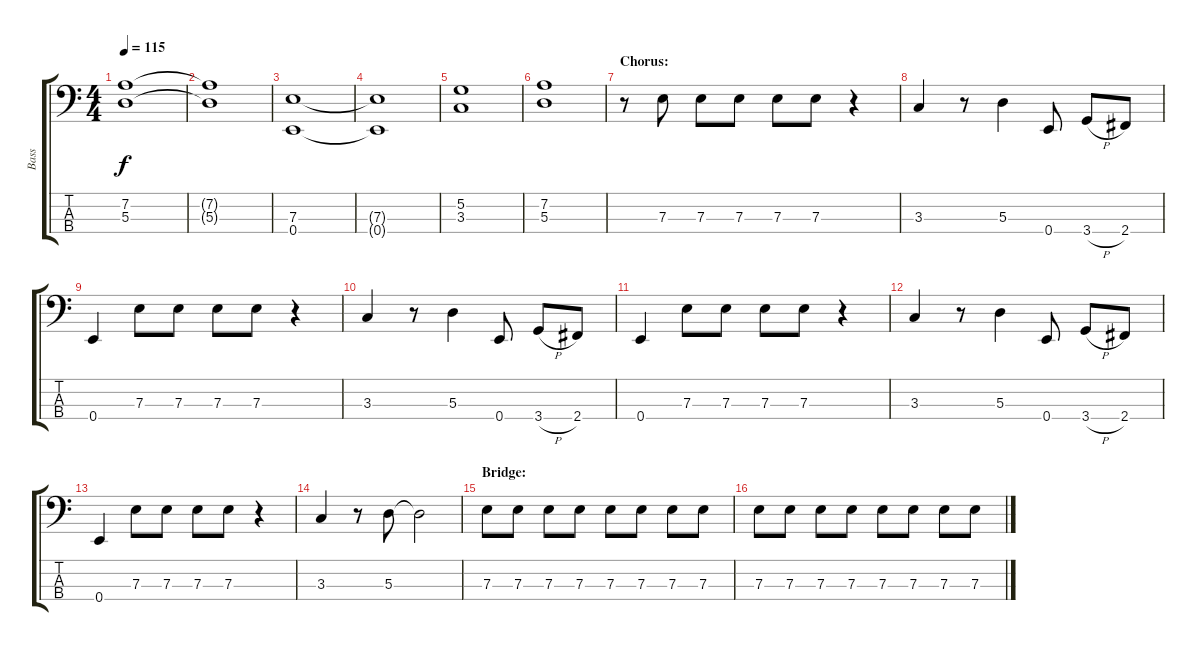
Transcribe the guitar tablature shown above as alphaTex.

\track ("Bass" "Bass") {instrument electricbasspick}
\staff {score tabs}
\tuning (G2 D2 A1 E1) {hide}
\ts (4 4)
\tempo 115
\clef f4
\ks c
(7.2 5.3).1{dy f} |
(7.2{t} 5.3{t}).1 |
(7.3 0.4).1 |
(7.3{t} 0.4{t}).1 |
(5.2 3.3).1 |
(7.2 5.3).1 |
\section ("" "Chorus:")
r.8 7.3.8 7.3.8 7.3.8 7.3.8 7.3.8 r.4 |
3.3.4 r.8 5.3.4 0.4.8 3.4{h}.8 2.4.8 |
0.4.4 7.3.8 7.3.8 7.3.8 7.3.8 r.4 |
3.3.4 r.8 5.3.4 0.4.8 3.4{h}.8 2.4.8 |
0.4.4 7.3.8 7.3.8 7.3.8 7.3.8 r.4 |
3.3.4 r.8 5.3.4 0.4.8 3.4{h}.8 2.4.8 |
0.4.4 7.3.8 7.3.8 7.3.8 7.3.8 r.4 |
3.3.4 r.8 5.3.8 5.3{t}.2 |
\section ("" "Bridge:")
7.3.8 7.3.8 7.3.8 7.3.8 7.3.8 7.3.8 7.3.8 7.3.8 |
7.3.8 7.3.8 7.3.8 7.3.8 7.3.8 7.3.8 7.3.8 7.3.8
